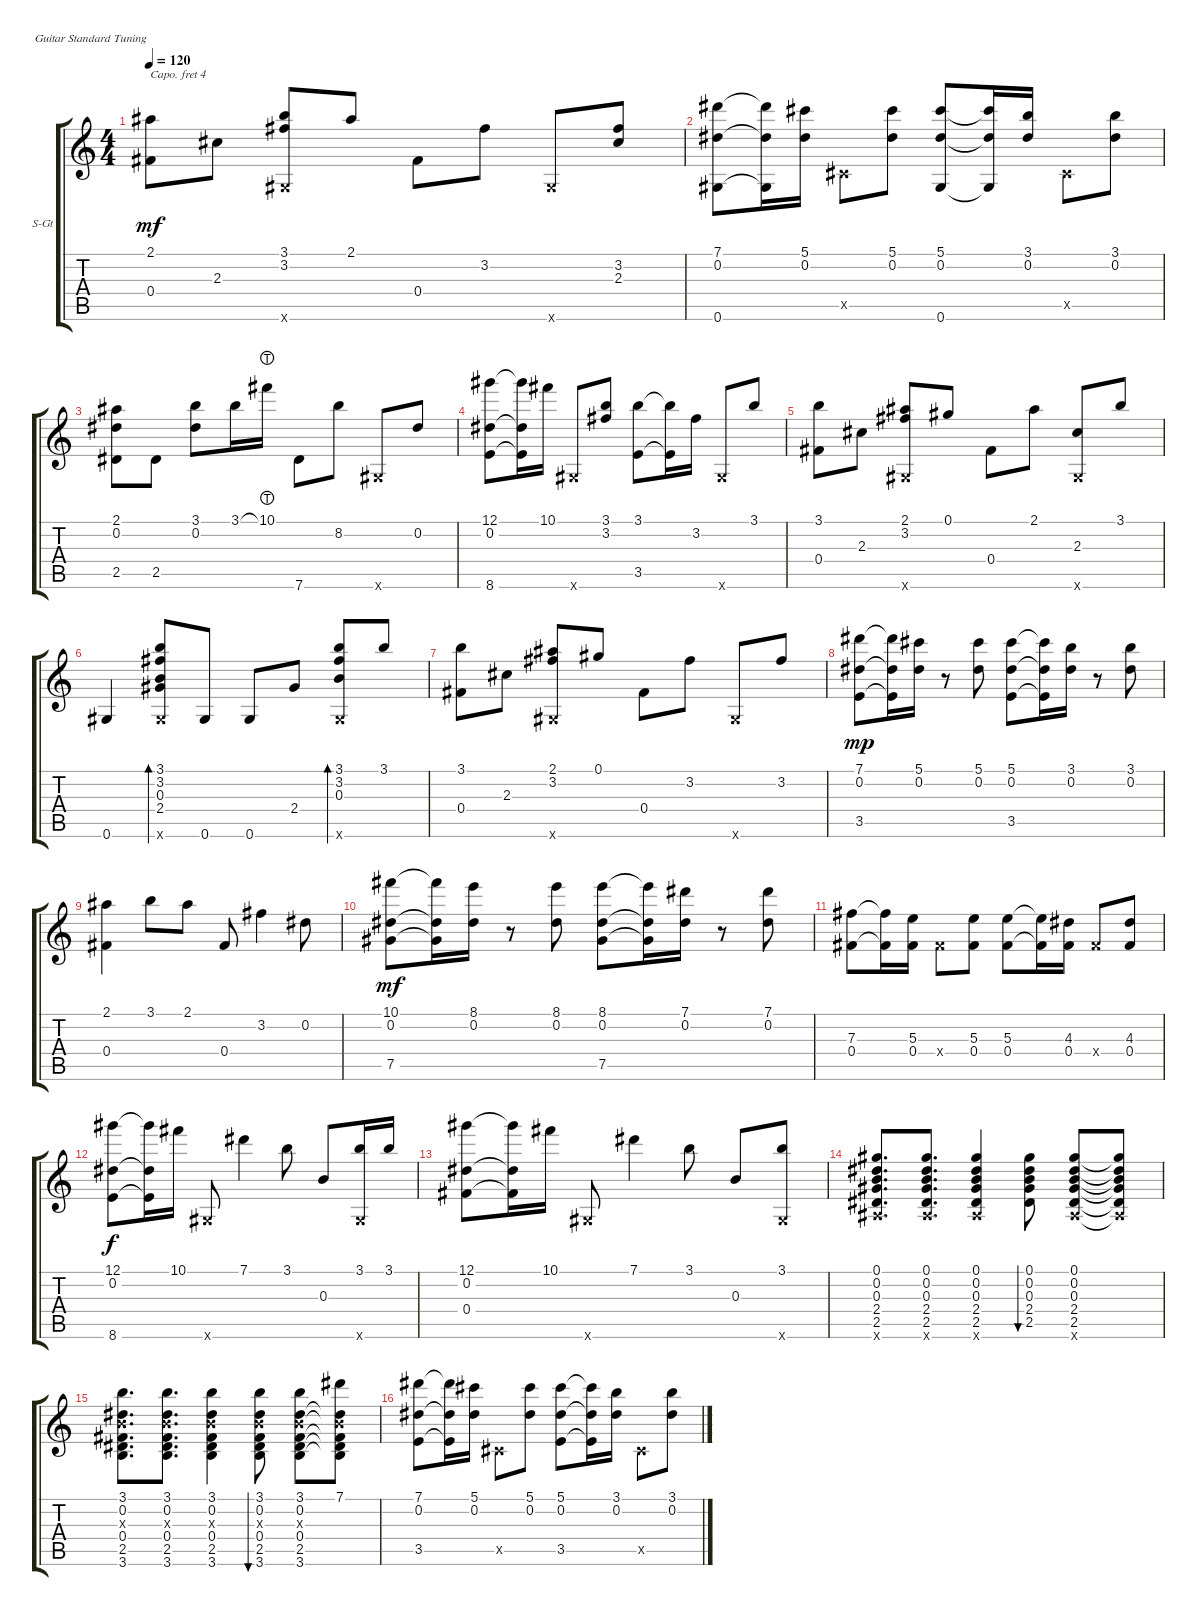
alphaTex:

\defaultSystemsLayout 4
\bracketExtendMode groupsimilarinstruments
\firstSystemTrackNameOrientation horizontal
\otherSystemsTrackNameOrientation horizontal
\track ("Steel Guitar" "S-Gt") {instrument acousticguitarsteel}
\staff {score tabs}
\capo 4
\tuning (E4 B3 G3 D3 A2 E2)
\ts (4 4)
\tempo 120
\clef g2
\ks c
(2.1 0.4).8{dy mf} 2.3.8 (3.1 3.2 0.6{x}).8 2.1.8 0.4.8 3.2.8 0.6{x}.8 (3.2 2.3).8 |
(7.1 0.2 0.6).8 (7.1{t} 0.2{t} 0.6{t}).16 (5.1 0.2).16 0.5{x}.8 (5.1 0.2).8 (5.1 0.2 0.6).8 (0.2{t} 5.1{t} 0.6{t}).16 (3.1 0.2).16 0.5{x}.8 (3.1 0.2).8 |
(2.1 0.2 2.5).8 2.5.8 (3.1 0.2).8 3.1.16 10.1{lht}.16 7.6.8 8.2.8 0.6{x}.8 0.2.8 |
(12.1 0.2 8.6).8 (8.6{t} 0.2{t} 12.1{t}).16 10.1.16 0.6{x}.8 (3.1 3.2).8 (3.1 3.5).8 (3.1{t} 3.5{t}).16 3.2.16 0.6{x}.8 3.1.8 |
(3.1 0.4).8 2.3.8 (2.1 3.2 0.6{x}).8 0.1.8 0.4.8 2.1.8 (2.3 0.6{x}).8 3.1.8 |
0.6.4 (3.1 3.2 0.3 2.4 0.6{x}).8{bd 156} 0.6.8 0.6.8 2.4.8 (3.1 3.2 0.3 0.6{x}).8{bd 156} 3.1.8 |
(3.1 0.4).8 2.3.8 (2.1 3.2 0.6{x}).8 0.1.8 0.4.8 3.2.8 0.6{x}.8 3.2.8 |
(7.1 0.2 3.5).8{dy mp} (7.1{t} 0.2{t} 3.5{t}).16 (5.1 0.2).16 r.8 (5.1 0.2).8 (5.1 0.2 3.5).8 (3.5{t} 0.2{t} 5.1{t}).16 (3.1 0.2).16 r.8 (3.1 0.2).8 |
(2.1 0.4).4 3.1.8 2.1.8 0.4.8 3.2.4 0.2.8 |
(10.1 0.2 7.5).8{dy mf} (10.1{t} 0.2{t} 7.5{t}).16 (8.1 0.2).16 r.8 (8.1 0.2).8 (8.1 0.2 7.5).8 (7.5{t} 0.2{t} 8.1{t}).16 (7.1 0.2).16 r.8 (7.1 0.2).8 |
(7.3 0.4).8 (7.3{t} 0.4{t}).16 (5.3 0.4).16 0.4{x}.8 (5.3 0.4).8 (5.3 0.4).8 (5.3{t} 0.4{t}).16 (4.3 0.4).16 0.4{x}.8 (4.3 0.4).8 |
(12.1 0.2 8.6).8{dy f} (8.6{t} 0.2{t} 12.1{t}).16 10.1.16 0.6{x}.8 7.1.4 3.1.8 0.3.8 (3.1 0.6{x}).16 3.1.16 |
(12.1 0.2 0.4).8 (0.2{t} 12.1{t} 0.4{t}).16 10.1.16 0.6{x}.8 7.1.4 3.1.8 0.3.8 (3.1 0.6{x}).8 |
(2.5 2.4 0.3 0.2 0.1 2.6{x}).8{d} (2.5 2.4 0.3 0.2 0.1 2.6{x}).8{d} (2.5 2.4 0.3 0.2 0.1 2.6{x}).4 (2.5 2.4 0.3 0.2 0.1).8{bu 153} (2.5 2.4 0.3 0.2 0.1 2.6{x}).8 (0.2{t} 0.1{t} 0.3{t} 2.4{t} 2.5{t} 2.6{x t}).8 |
(2.5 0.4 0.3{x} 0.2 3.1 3.6).8{d} (2.5 0.4 0.3{x} 0.2 3.1 3.6).8{d} (2.5 0.4 0.3{x} 0.2 3.1 3.6).4 (2.5 0.4 0.3{x} 0.2 3.1 3.6).8{bu 153} (2.5 0.4 0.3{x} 0.2 3.1 3.6).8 (0.2{t} 0.3{x t} 0.4{t} 2.5{t} 3.6{t} 7.1).8 |
(7.1 0.2 3.5).8 (7.1{t} 0.2{t} 3.5{t}).16 (5.1 0.2).16 0.5{x}.8 (5.1 0.2).8 (5.1 0.2 3.5).8 (3.5{t} 0.2{t} 5.1{t}).16 (3.1 0.2).16 0.5{x}.8 (3.1 0.2).8
